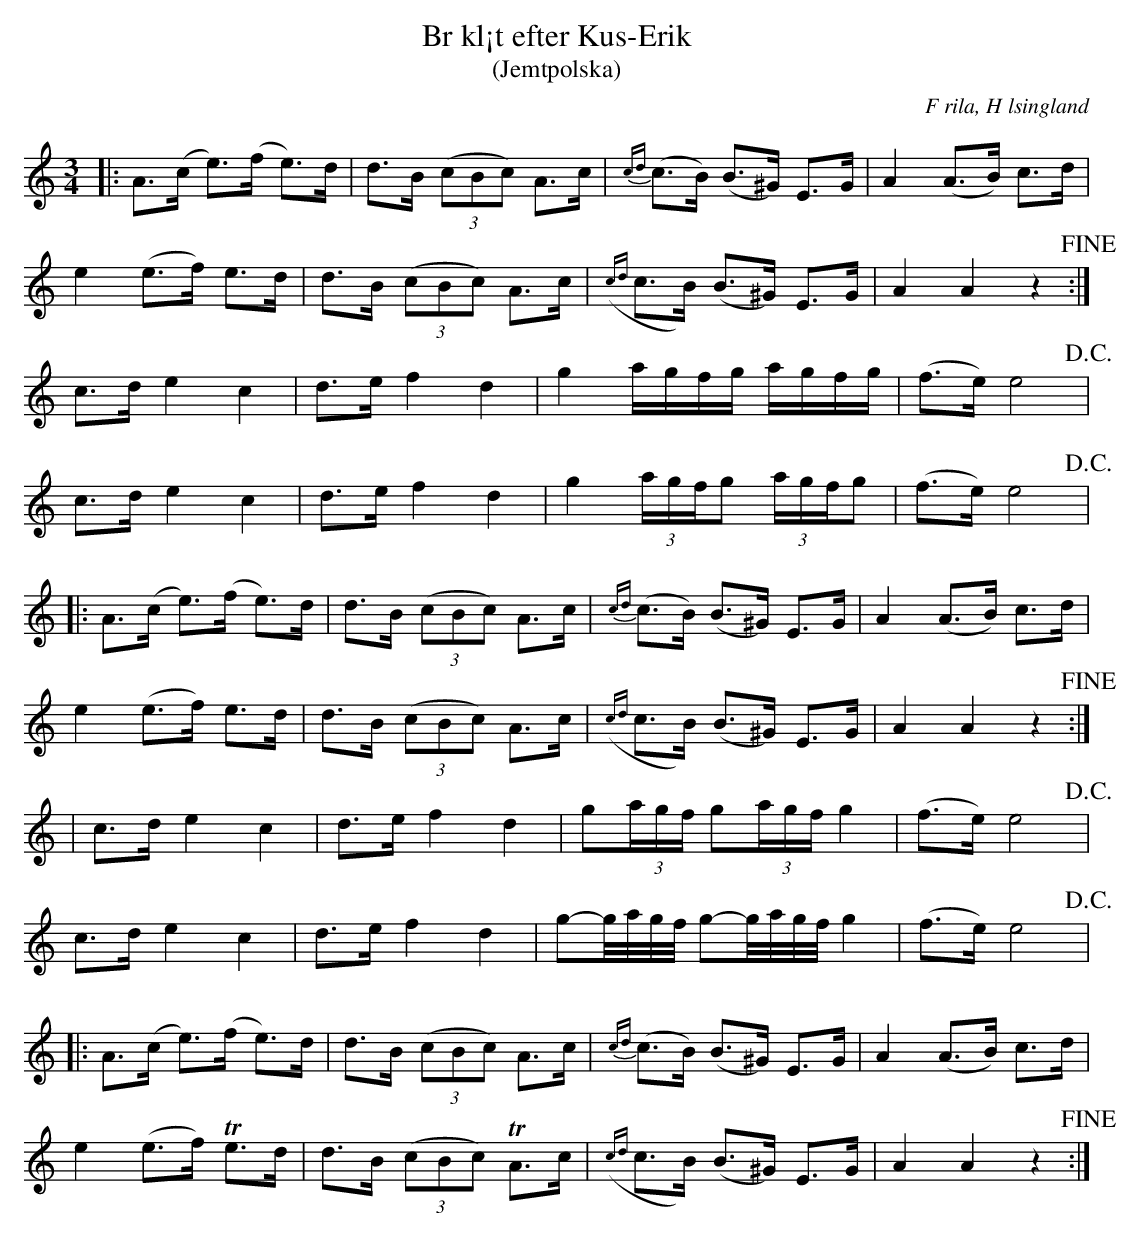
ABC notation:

X:1
T: Br kl¡t efter Kus-Erik
T: (Jemtpolska)
O: F rila, H lsingland
M: 3/4
L: 1/8
K: Am
|:A>(c e>)(f e)>d | d>B ((3cBc) A>c | {cd}(c>B) (B>^G)   E>G      | A2    (A>B) c>d  |
e2   (e>f) e>d  | d>B ((3cBc) A>c | ({cd}c>B)    (B>^G)   E>G      | A2    A2    z2  !fine! :|
K: C
c>d  e2    c2   | d>e f2      d2  | g2        a/g/f/g/ a/g/f/g/ | (f>e) e4 !D.C.!       |
c>d  e2    c2   | d>e f2      d2  | g2        (3a/g/f/g (3a/g/f/g | (f>e) e4 !D.C.!       |
|:A>(c e>)(f e)>d | d>B ((3cBc) A>c | {cd}(c>B) (B>^G)   E>G      | A2    (A>B) c>d  |
e2   (e>f) e>d  | d>B ((3cBc) A>c | ({cd}c>B)    (B>^G)   E>G      | A2    A2    z2  !fine! :|
K: C
|c>d  e2    c2   | d>e f2      d2  | g(3a/g/f/        g(3a/g/f/ g2 | (f>e) e4 !D.C.!       |
c>d  e2    c2   | d>e f2      d2  | g-g//a//g//f//        g-g//a//g//f// g2  | (f>e) e4 !D.C.!       |
|:A>(c e>)(f e)>d | d>B ((3cBc) A>c | {cd}(c>B) (B>^G)   E>G      | A2    (A>B) c>d  |
e2   (e>f) Tre>d  | d>B ((3cBc) TrA>c | ({cd}c>B)    (B>^G)   E>G      | A2    A2    z2  !fine! :|
